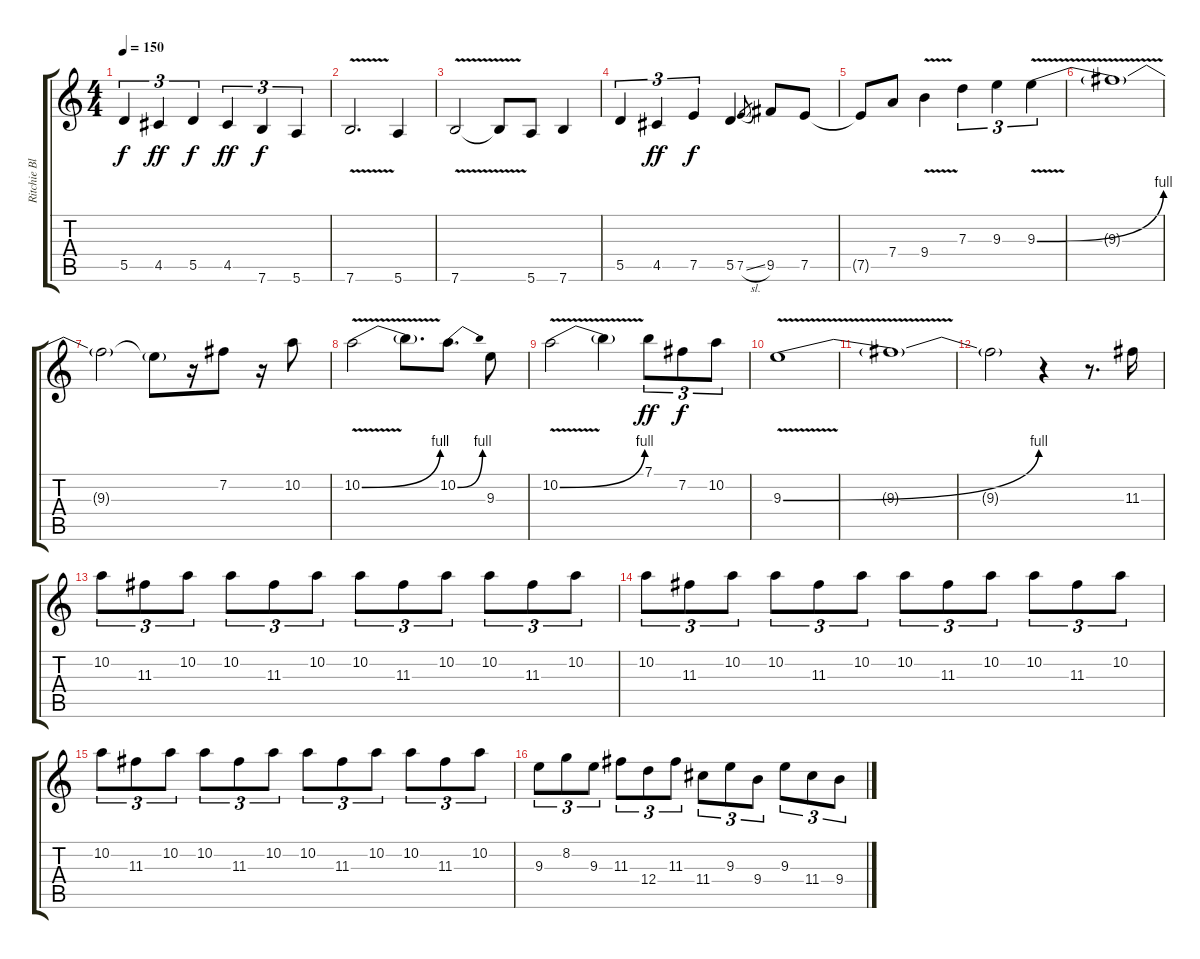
\track ("Ritchie Blackmore" "Ritchie Bl") {instrument distortionguitar}
\staff {score tabs}
\tuning (E4 B3 G3 D3 A2 E2) {hide}
\ts (4 4)
\tempo 150
\clef g2
\ks c
5.5.4{tu (3 2) dy f} 4.5.4{tu (3 2) dy ff} 5.5.4{tu (3 2) dy f} 4.5.4{tu (3 2) dy ff} 7.6.4{tu (3 2) dy f} 5.6.4{tu (3 2)} |
7.6{v}.2{d} 5.6.4 |
7.6{v}.2 7.6{t}.8 5.6.8 7.6.4 |
5.5.4{tu (3 2)} 4.5.4{tu (3 2) dy ff} 7.5.4{tu (3 2) dy f} 5.5.4 7.5{sl}.8{gr} 9.5.8 7.5.8 |
7.5{t}.8 7.4.8 9.4{v}.4 7.3.4{tu (3 2)} 9.3.4{tu (3 2)} 9.3{be (bend 0 0 60 4) v}.4{tu (3 2)} |
9.3{t}.1 |
9.3{t}.2 9.3{t}.8 r.16 7.2.8 r.16 10.2.8 |
10.2{be (bend 0 0 60 4) v}.2 10.2{t}.8{d} 10.2{be (bend 0 0 60 4)}.8{d} 9.3.8 |
10.2{be (bend 0 0 60 4) v}.2 10.2{t}.4 7.1.8{tu (3 2) dy ff} 7.2.8{tu (3 2) dy f} 10.2.8{tu (3 2)} |
9.3{be (bend 0 0 60 4) v}.1 |
9.3{t}.1 |
9.3{t}.2 r.4 r.8{d} 11.3.16 |
10.2.8{tu (3 2)} 11.3.8{tu (3 2)} 10.2.8{tu (3 2)} 10.2.8{tu (3 2)} 11.3.8{tu (3 2)} 10.2.8{tu (3 2)} 10.2.8{tu (3 2)} 11.3.8{tu (3 2)} 10.2.8{tu (3 2)} 10.2.8{tu (3 2)} 11.3.8{tu (3 2)} 10.2.8{tu (3 2)} |
10.2.8{tu (3 2)} 11.3.8{tu (3 2)} 10.2.8{tu (3 2)} 10.2.8{tu (3 2)} 11.3.8{tu (3 2)} 10.2.8{tu (3 2)} 10.2.8{tu (3 2)} 11.3.8{tu (3 2)} 10.2.8{tu (3 2)} 10.2.8{tu (3 2)} 11.3.8{tu (3 2)} 10.2.8{tu (3 2)} |
10.2.8{tu (3 2)} 11.3.8{tu (3 2)} 10.2.8{tu (3 2)} 10.2.8{tu (3 2)} 11.3.8{tu (3 2)} 10.2.8{tu (3 2)} 10.2.8{tu (3 2)} 11.3.8{tu (3 2)} 10.2.8{tu (3 2)} 10.2.8{tu (3 2)} 11.3.8{tu (3 2)} 10.2.8{tu (3 2)} |
9.3.8{tu (3 2)} 8.2.8{tu (3 2)} 9.3.8{tu (3 2)} 11.3.8{tu (3 2)} 12.4.8{tu (3 2)} 11.3.8{tu (3 2)} 11.4.8{tu (3 2)} 9.3.8{tu (3 2)} 9.4.8{tu (3 2)} 9.3.8{tu (3 2)} 11.4.8{tu (3 2)} 9.4.8{tu (3 2)}
